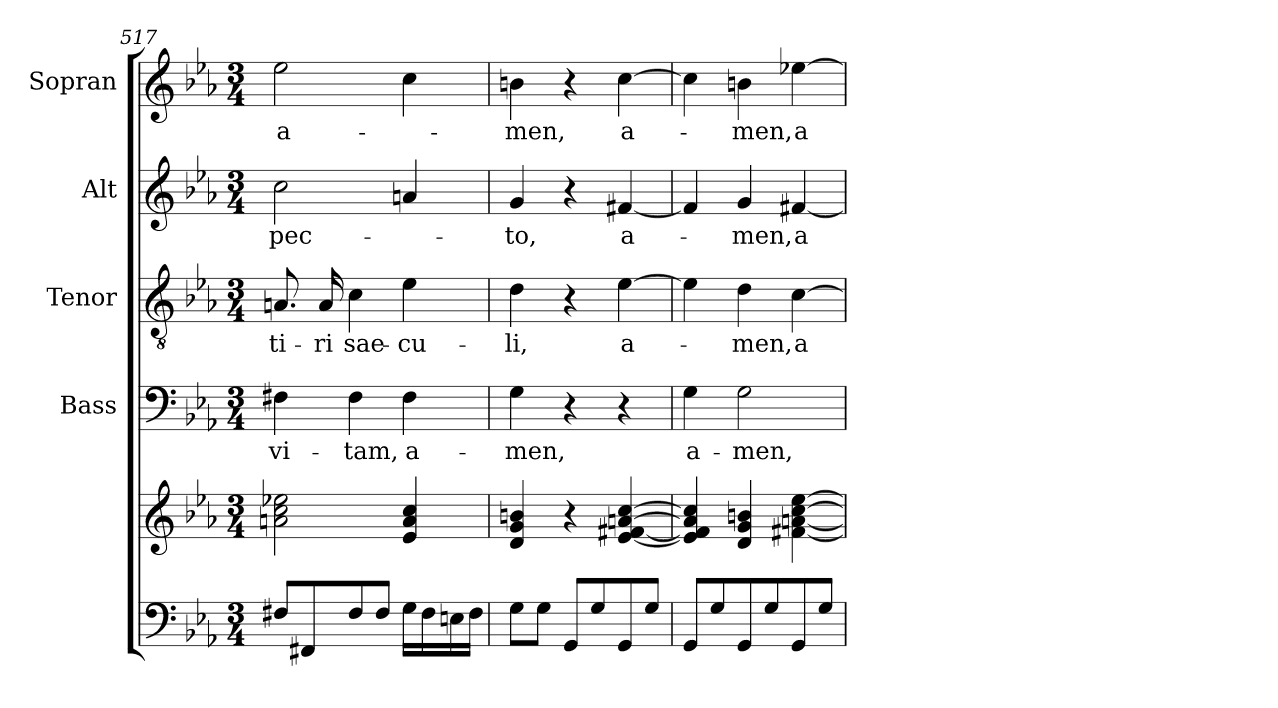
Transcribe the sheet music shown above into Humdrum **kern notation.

**kern	**kern	**kern	**text	**kern	**text	**kern	**text	**kern	**text
*part5	*part5	*part4	*part4	*part3	*part3	*part2	*part2	*part1	*part1
*staff6	*staff5	*staff4	*staff4	*staff3	*staff3	*staff2	*staff2	*staff1	*staff1
*	*	*I"Bass	*	*I"Tenor	*	*I"Alt	*	*I"Sopran	*
*	*	*I'B.	*	*I'T.	*	*I'A.	*	*I'S.	*
*clefF4	*clefG2	*clefF4	*	*clefGv2	*	*clefG2	*	*clefG2	*
*k[b-e-a-]	*k[b-e-a-]	*k[b-e-a-]	*	*k[b-e-a-]	*	*k[b-e-a-]	*	*k[b-e-a-]	*
*E-:	*E-:	*E-:	*	*E-:	*	*E-:	*	*E-:	*
*M3/4	*M3/4	*M3/4	*	*M3/4	*	*M3/4	*	*M3/4	*
=517	=517	=517	=517	=517	=517	=517	=517	=517	=517
!	!	!	!LO:LY:b	!	!LO:LY:b	!	!LO:LY:b	!	!LO:LY:b
8F#X/L	2an\ 2cc\ 2ee-X\	4F#X\	vi-	8.An/	-ti-	2cc\	-pec-	2ee-\	a-
8FF#X/	.	.	.	.	.	.	.	.	.
!	!	!	!	!	!LO:LY:b	!	!	!	!
.	.	.	.	16A/	-ri	.	.	.	.
!	!	!	!LO:LY:b	!	!LO:LY:b	!	!	!	!
8F#/	.	4F#\	-tam,	4c\	sae-	.	.	.	.
8F#/J	.	.	.	.	.	.	.	.	.
!	!	!	!LO:LY:b	!	!LO:LY:b	!	!	!	!
16G\LL	4e-/ 4a/ 4cc/	4F#\	a-	4e-\	-cu-	4an/	.	4cc\	.
16F#\	.	.	.	.	.	.	.	.	.
16En\	.	.	.	.	.	.	.	.	.
16F#\JJ	.	.	.	.	.	.	.	.	.
=518	=518	=518	=518	=518	=518	=518	=518	=518	=518
!	!	!	!LO:LY:b	!	!LO:LY:b	!	!LO:LY:b	!	!LO:LY:b
8G\L	4d/ 4g/ 4bn/	4G\	-men,	4d\	-li,	4g/	-to,	4bn\	-men,
8G\J	.	.	.	.	.	.	.	.	.
8GG/L	4r	4r	.	4r	.	4r	.	4r	.
8G/	.	.	.	.	.	.	.	.	.
!	!	!	!	!	!LO:LY:b	!	!LO:LY:b	!	!LO:LY:b
8GG/	[4e-/ [<4f#X/ [>4an/ [4cc/	4r	.	[4e-\	a-	[4f#X/	a-	[4cc\	a-
8G/J	.	.	.	.	.	.	.	.	.
=519	=519	=519	=519	=519	=519	=519	=519	=519	=519
!	!	!	!LO:LY:b	!	!	!	!	!	!
8GG/L	4e-/] 4f#/] 4a/] 4cc/]	4G\	a-	4e-\]	.	4f#/]	.	4cc\]	.
8G/	.	.	.	.	.	.	.	.	.
!	!	!	!LO:LY:b	!	!LO:LY:b	!	!LO:LY:b	!	!LO:LY:b
8GG/	4d/ 4g/ 4bn/	2G\	-men,	4d\	-men,	4g/	-men,	4bn\	-men,
8G/	.	.	.	.	.	.	.	.	.
!	!	!	!	!	!LO:LY:b	!	!LO:LY:b	!	!LO:LY:b
8GG/	[4f#X\ [4an\ [4cc\ [4ee-\	.	.	[4c\	a-	[4f#X/	a-	[4ee-X\	a-
8G/J	.	.	.	.	.	.	.	.	.
=	=	=	=	=	=	=	=	=	=
*-	*-	*-	*-	*-	*-	*-	*-	*-	*-
